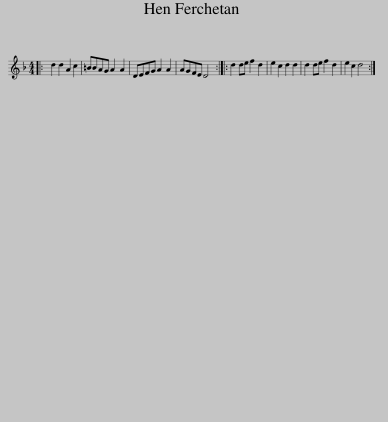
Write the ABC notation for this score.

X:1
L:1/8
M:4/4
I:linebreak $
K:Dmin
V:1 treble
V:1
|: d2 d2 A2 c2 | =BBAG A2 A2 | DEFG A2 A2 | AGFE D4 :: d2 de f2 d2 | %5
 e2 c2 d2 d2 | d2 de f2 d2 | e2 c2 d4 :| %8
